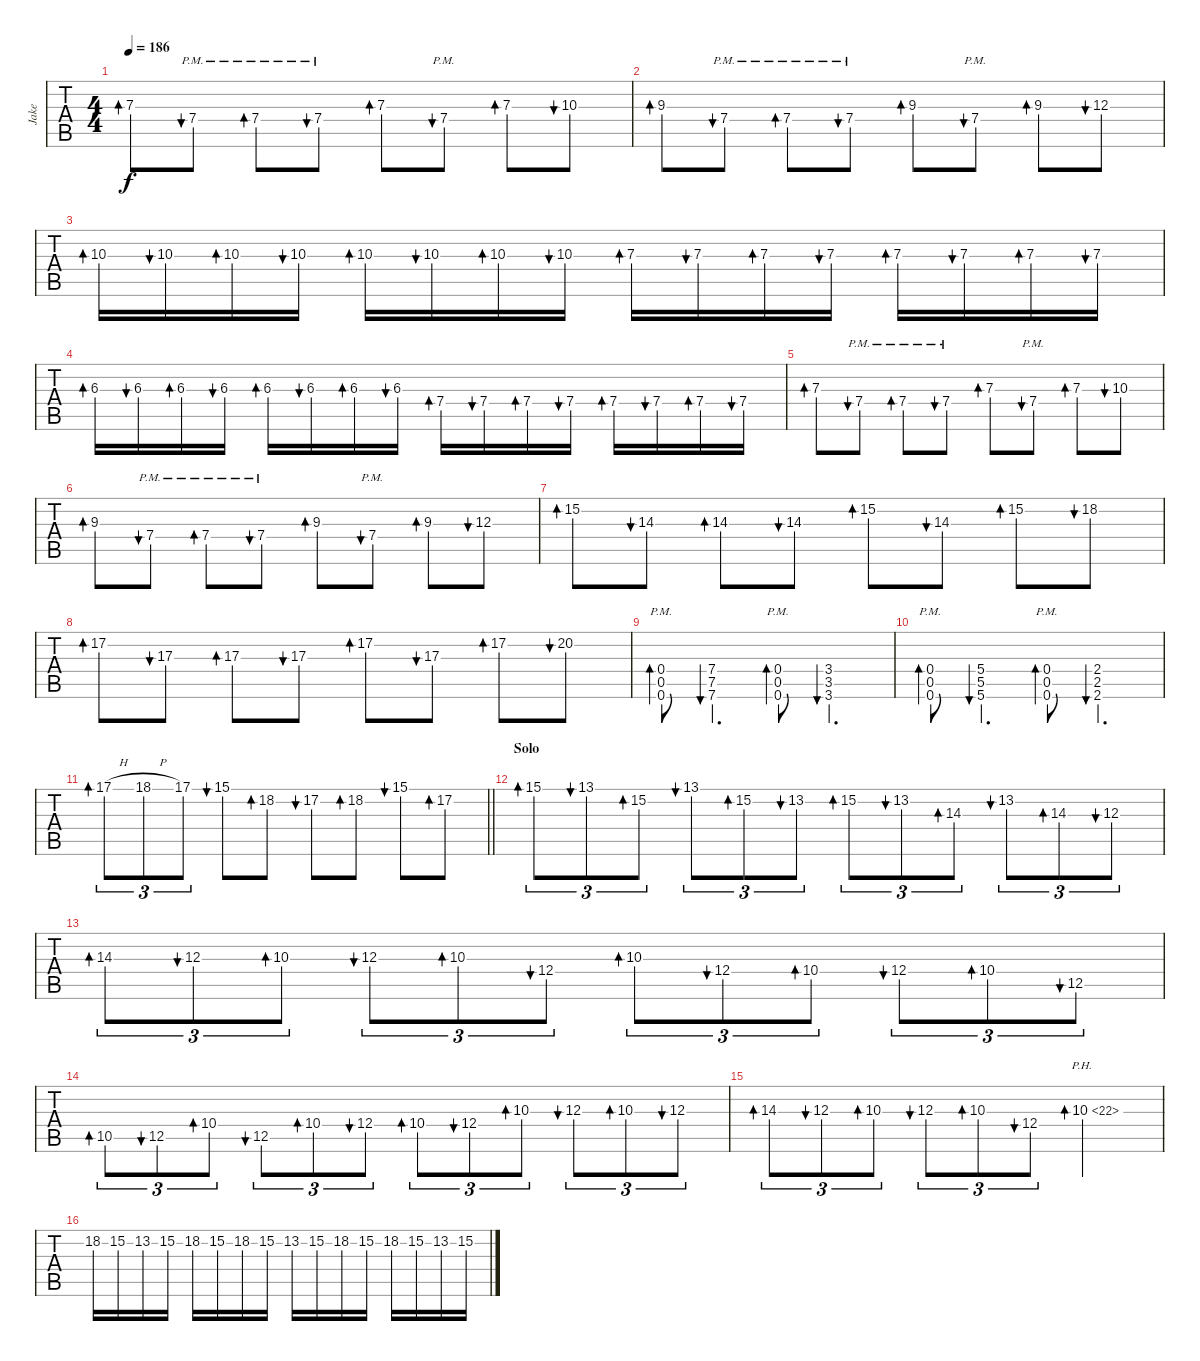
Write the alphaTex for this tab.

\track ("Jake" "Jake") {instrument distortionguitar}
\staff {tabs}
\tuning (Eb4 Bb3 Gb3 Db3 Ab2 Db2) {hide}
\ts (4 4)
\tempo 186
\clef g2
\ks c
7.3.8{bd 60 dy f} 7.4{pm}.8{bu 60} 7.4{pm}.8{bd 60} 7.4{pm}.8{bu 60} 7.3.8{bd 60} 7.4{pm}.8{bu 60} 7.3.8{bd 60} 10.3.8{bu 60} |
9.3.8{bd 60} 7.4{pm}.8{bu 60} 7.4{pm}.8{bd 60} 7.4{pm}.8{bu 60} 9.3.8{bd 60} 7.4{pm}.8{bu 60} 9.3.8{bd 60} 12.3.8{bu 60} |
10.3.16{bd 60} 10.3.16{bu 60} 10.3.16{bd 60} 10.3.16{bu 60} 10.3.16{bd 60} 10.3.16{bu 60} 10.3.16{bd 60} 10.3.16{bu 60} 7.3.16{bd 60} 7.3.16{bu 60} 7.3.16{bd 60} 7.3.16{bu 60} 7.3.16{bd 60} 7.3.16{bu 60} 7.3.16{bd 60} 7.3.16{bu 60} |
6.3.16{bd 60} 6.3.16{bu 60} 6.3.16{bd 60} 6.3.16{bu 60} 6.3.16{bd 60} 6.3.16{bu 60} 6.3.16{bd 60} 6.3.16{bu 60} 7.4.16{bd 60} 7.4.16{bu 60} 7.4.16{bd 60} 7.4.16{bu 60} 7.4.16{bd 60} 7.4.16{bu 60} 7.4.16{bd 60} 7.4.16{bu 60} |
7.3.8{bd 60} 7.4{pm}.8{bu 60} 7.4{pm}.8{bd 60} 7.4{pm}.8{bu 60} 7.3.8{bd 60} 7.4{pm}.8{bu 60} 7.3.8{bd 60} 10.3.8{bu 60} |
9.3.8{bd 60} 7.4{pm}.8{bu 60} 7.4{pm}.8{bd 60} 7.4{pm}.8{bu 60} 9.3.8{bd 60} 7.4{pm}.8{bu 60} 9.3.8{bd 60} 12.3.8{bu 60} |
15.2.8{bd 60} 14.3.8{bu 60} 14.3.8{bd 60} 14.3.8{bu 60} 15.2.8{bd 60} 14.3.8{bu 60} 15.2.8{bd 60} 18.2.8{bu 60} |
17.2.8{bd 60} 17.3.8{bu 60} 17.3.8{bd 60} 17.3.8{bu 60} 17.2.8{bd 60} 17.3.8{bu 60} 17.2.8{bd 60} 20.2.8{bu 60} |
(0.4 0.5{pm} 0.6{pm}).8{bd 60} (7.4 7.5 7.6).4{d bu 60} (0.4 0.5{pm} 0.6{pm}).8{bd 60} (3.4 3.5 3.6).4{d bu 60} |
(0.4 0.5{pm} 0.6{pm}).8{bd 60} (5.4 5.5 5.6).4{d bu 60} (0.4 0.5{pm} 0.6{pm}).8{bd 60} (2.4 2.5 2.6).4{d bu 60} |
\barLineRight lightlight
17.1{h}.8{tu (3 2) bd 60} 18.1{h}.8{tu (3 2)} 17.1.8{tu (3 2)} 15.1.8{bu 60} 18.2.8{bd 60} 17.2.8{bu 60} 18.2.8{bd 60} 15.1.8{bu 60} 17.2.8{bd 60} |
\section ("" "Solo")
15.1.8{tu (3 2) bd 60} 13.1.8{tu (3 2) bu 60} 15.2.8{tu (3 2) bd 60} 13.1.8{tu (3 2) bu 60} 15.2.8{tu (3 2) bd 60} 13.2.8{tu (3 2) bu 60} 15.2.8{tu (3 2) bd 60} 13.2.8{tu (3 2) bu 60} 14.3.8{tu (3 2) bd 60} 13.2.8{tu (3 2) bu 60} 14.3.8{tu (3 2) bd 60} 12.3.8{tu (3 2) bu 60} |
14.3.8{tu (3 2) bd 60} 12.3.8{tu (3 2) bu 60} 10.3.8{tu (3 2) bd 60} 12.3.8{tu (3 2) bu 60} 10.3.8{tu (3 2) bd 60} 12.4.8{tu (3 2) bu 60} 10.3.8{tu (3 2) bd 60} 12.4.8{tu (3 2) bu 60} 10.4.8{tu (3 2) bd 60} 12.4.8{tu (3 2) bu 60} 10.4.8{tu (3 2) bd 60} 12.5.8{tu (3 2) bu 60} |
10.5.8{tu (3 2) bd 60} 12.5.8{tu (3 2) bu 60} 10.4.8{tu (3 2) bd 60} 12.5.8{tu (3 2) bu 60} 10.4.8{tu (3 2) bd 60} 12.4.8{tu (3 2) bu 60} 10.4.8{tu (3 2) bd 60} 12.4.8{tu (3 2) bu 60} 10.3.8{tu (3 2) bd 60} 12.3.8{tu (3 2) bu 60} 10.3.8{tu (3 2) bd 60} 12.3.8{tu (3 2) bu 60} |
14.3.8{tu (3 2) bd 60} 12.3.8{tu (3 2) bu 60} 10.3.8{tu (3 2) bd 60} 12.3.8{tu (3 2) bu 60} 10.3.8{tu (3 2) bd 60} 12.4.8{tu (3 2) bu 60} 10.3{ph 12}.2{bd 60} |
18.2{rf 3}.16 15.2{lf 3}.16 13.2{lf 2}.16 15.2{lf 3}.16 18.2{rf 3}.16 15.2{lf 3}.16 18.2{rf 3}.16 15.2{lf 3}.16 13.2{lf 2}.16 15.2{lf 3}.16 18.2{rf 3}.16 15.2{lf 3}.16 18.2{rf 3}.16 15.2{lf 3}.16 13.2{lf 2}.16 15.2{lf 3}.16
